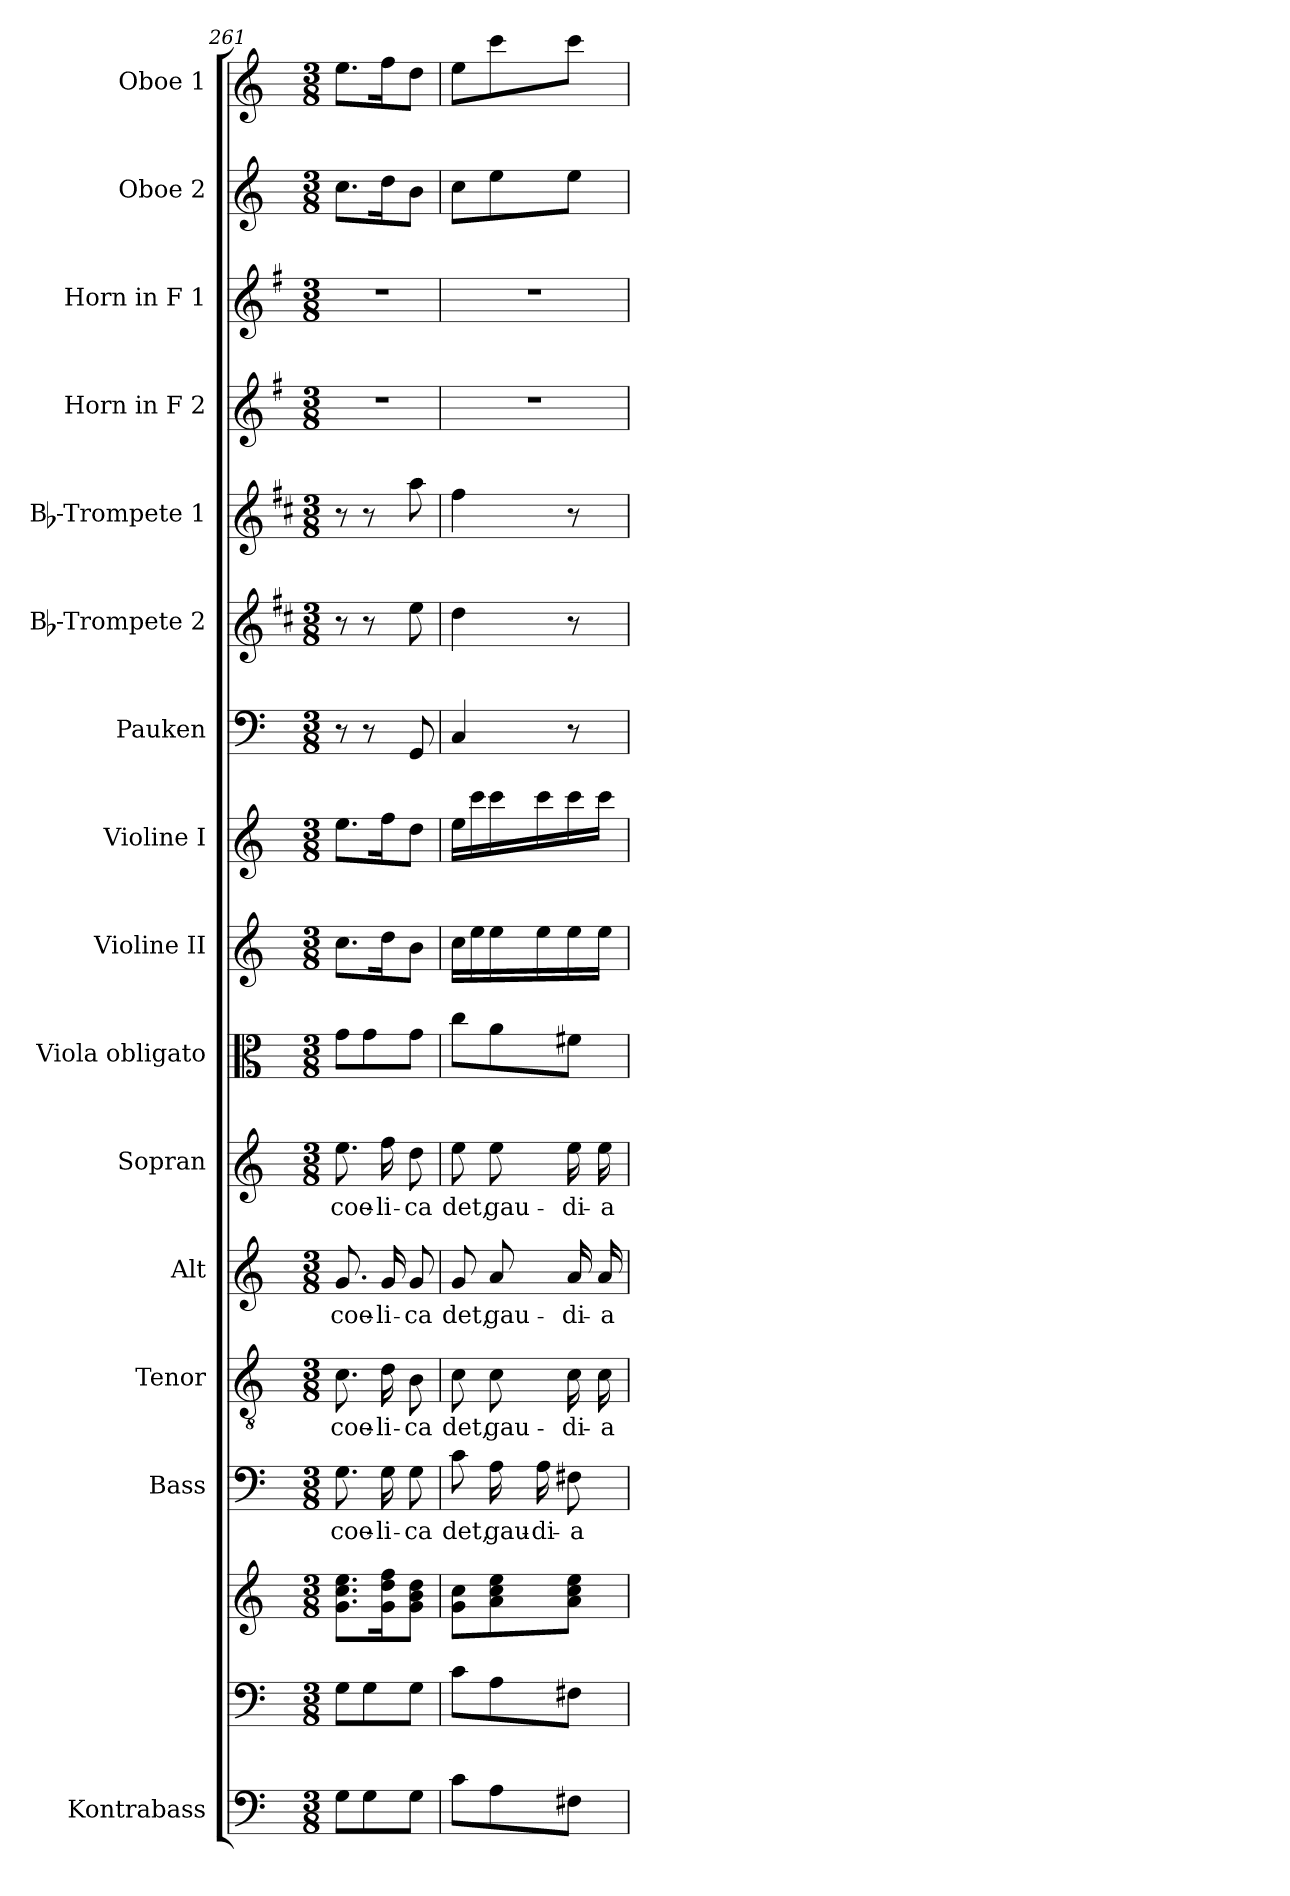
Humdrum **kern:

**kern	**kern	**kern	**kern	**text	**kern	**text	**kern	**text	**kern	**text	**kern	**kern	**kern	**kern	**kern	**kern	**kern	**kern	**kern	**kern
*part16	*part15	*part15	*part14	*part14	*part13	*part13	*part12	*part12	*part11	*part11	*part10	*part9	*part8	*part7	*part6	*part5	*part4	*part3	*part2	*part1
*staff17	*staff16	*staff15	*staff14	*staff14	*staff13	*staff13	*staff12	*staff12	*staff11	*staff11	*staff10	*staff9	*staff8	*staff7	*staff6	*staff5	*staff4	*staff3	*staff2	*staff1
*I"Kontrabass	*	*	*I"Bass	*	*I"Tenor	*	*I"Alt	*	*I"Sopran	*	*I"Viola obligato	*I"Violine II	*I"Violine I	*I"Pauken	*I"Bb-Trompete 2	*I"Bb-Trompete 1	*I"Horn in F 2	*I"Horn in F 1	*I"Oboe 2	*I"Oboe 1
*I'Kb.	*	*	*I'B.	*	*I'T.	*	*I'A.	*	*I'S.	*	*I'Vla.	*I'Vl. II	*I'Vl. I	*I'Pk.	*I'Bb Trp. 2	*I'Bb Trp. 1	*	*	*I'Ob. 2	*I'Ob. 1
*clefF4	*clefF4	*clefG2	*clefF4	*	*clefGv2	*	*clefG2	*	*clefG2	*	*clefC3	*clefG2	*clefG2	*clefF4	*clefG2	*clefG2	*clefG2	*clefG2	*clefG2	*clefG2
*ITrd7c12	*	*	*	*	*	*	*	*	*	*	*	*	*	*	*ITrd1c2	*ITrd1c2	*ITrd4c7	*ITrd4c7	*	*
*k[]	*k[]	*k[]	*k[]	*	*k[]	*	*k[]	*	*k[]	*	*k[]	*k[]	*k[]	*k[]	*k[]	*k[]	*k[]	*k[]	*k[]	*k[]
*C:	*C:	*C:	*C:	*	*C:	*	*C:	*	*C:	*	*C:	*C:	*C:	*C:	*C:	*C:	*C:	*C:	*C:	*C:
*M3/8	*M3/8	*M3/8	*M3/8	*	*M3/8	*	*M3/8	*	*M3/8	*	*M3/8	*M3/8	*M3/8	*M3/8	*M3/8	*M3/8	*M3/8	*M3/8	*M3/8	*M3/8
=261	=261	=261	=261	=261	=261	=261	=261	=261	=261	=261	=261	=261	=261	=261	=261	=261	=261	=261	=261	=261
!	!	!	!	!LO:LY:b	!	!LO:LY:b	!	!LO:LY:b	!	!LO:LY:b	!	!	!	!	!	!	!	!	!	!
8GG\L	8G\L	8.g\ 8.cc\ 8.ee\L	8.G\	coe-	8.c\	coe-	8.g/	coe-	8.ee\	coe-	8g\L	8.cc\L	8.ee\L	8r	8r	8r	4.r	4.r	8.cc\L	8.ee\L
8GG\	8G\	.	.	.	.	.	.	.	.	.	8g\	.	.	8r	8r	8r	.	.	.	.
!	!	!	!	!LO:LY:b	!	!LO:LY:b	!	!LO:LY:b	!	!LO:LY:b	!	!	!	!	!	!	!	!	!	!
.	.	16g\ 16dd\ 16ff\k	16G\	-li-	16d\	-li-	16g/	-li-	16ff\	-li-	.	16dd\k	16ff\k	.	.	.	.	.	16dd\k	16ff\k
!	!	!	!	!LO:LY:b	!	!LO:LY:b	!	!LO:LY:b	!	!LO:LY:b	!	!	!	!	!	!	!	!	!	!
8GG\J	8G\J	8g\ 8b\ 8dd\J	8G\	-ca	8B\	-ca	8g/	-ca	8dd\	-ca	8g\J	8b\J	8dd\J	8GG/	8dd\	8gg\	.	.	8b\J	8dd\J
=262	=262	=262	=262	=262	=262	=262	=262	=262	=262	=262	=262	=262	=262	=262	=262	=262	=262	=262	=262	=262
!	!	!	!	!LO:LY:b	!	!LO:LY:b	!	!LO:LY:b	!	!LO:LY:b	!	!	!	!	!	!	!	!	!	!
8C\L	8c\L	8g\ 8cc\L	8c\	det,	8c\	det,	8g/	det,	8ee\	det,	8cc\L	16cc\LL	16ee\LL	4C/	4cc\	4ee\	4.r	4.r	8cc\L	8ee\L
.	.	.	.	.	.	.	.	.	.	.	.	16ee\	16ccc\	.	.	.	.	.	.	.
!	!	!	!	!LO:LY:b	!	!LO:LY:b	!	!LO:LY:b	!	!LO:LY:b	!	!	!	!	!	!	!	!	!	!
8AA\	8A\	8a\ 8cc\ 8ee\	16A\	gau-	8c\	gau-	8a/	gau-	8ee\	gau-	8a\	16ee\	16ccc\	.	.	.	.	.	8ee\	8ccc\
!	!	!	!	!LO:LY:b	!	!	!	!	!	!	!	!	!	!	!	!	!	!	!	!
.	.	.	16A\	-di-	.	.	.	.	.	.	.	16ee\	16ccc\	.	.	.	.	.	.	.
!	!	!	!	!LO:LY:b	!	!LO:LY:b	!	!LO:LY:b	!	!LO:LY:b	!	!	!	!	!	!	!	!	!	!
8FF#X\J	8F#X\J	8a\ 8cc\ 8ee\J	8F#X\	-a	16c\	-di-	16a/	-di-	16ee\	-di-	8f#X\J	16ee\	16ccc\	8r	8r	8r	.	.	8ee\J	8ccc\J
!	!	!	!	!	!	!LO:LY:b	!	!LO:LY:b	!	!LO:LY:b	!	!	!	!	!	!	!	!	!	!
.	.	.	.	.	16c\	-a	16a/	-a	16ee\	-a	.	16ee\JJ	16ccc\JJ	.	.	.	.	.	.	.
=	=	=	=	=	=	=	=	=	=	=	=	=	=	=	=	=	=	=	=	=
*-	*-	*-	*-	*-	*-	*-	*-	*-	*-	*-	*-	*-	*-	*-	*-	*-	*-	*-	*-	*-
